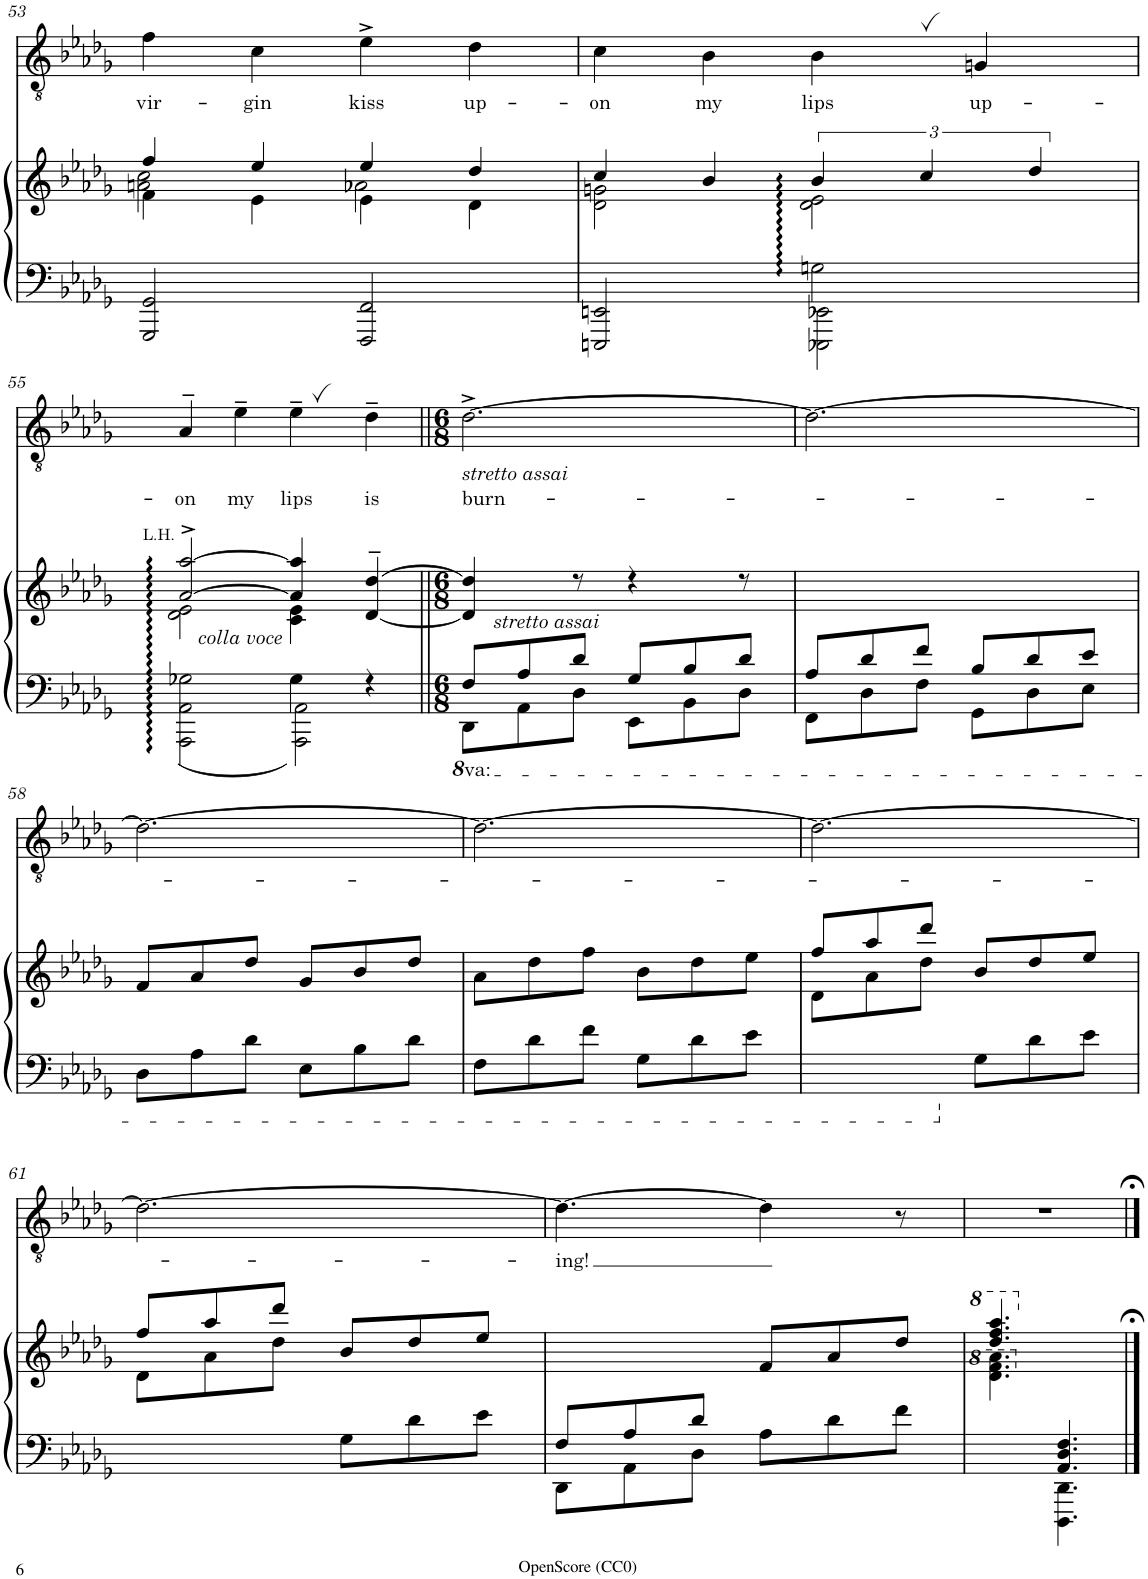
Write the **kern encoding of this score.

**kern	**kern	**kern	**text
*part2	*part2	*part1	*part1
*staff3	*staff2	*staff1	*staff1
*I"Piano	*	*I"Baritone	*
*I'Pno	*	*	*
!!LO:PB:g=z
*clefF4	*clefG2	*clefGv2	*
*k[b-e-a-d-g-]	*k[b-e-a-d-g-]	*k[b-e-a-d-g-]	*
*M4/4	*M4/4	*M4/4	*
=53	=53	=53	=53
*	*^	*	*
*	*	*^	*	*
!	!	!	!	!	!LO:LY:b
2GGG-/ 2GG-/	4ff/	2an\ 2cc\	4f\	4f\	vir-
!	!	!	!	!	!LO:LY:b
.	4ee-/	.	4e-\	4c\	-gin
!	!	!	!	!	!LO:LY:b
2FFF/ 2FF/	4ee-/	2a-X\	4e-\	4e-^\	kiss
!	!	!	!	!	!LO:LY:b
.	4dd-/	.	4d-\	4d-\	up-
=54	=54	=54	=54	=54	=54
*^	*	*	*	*	*
!	!	!	!	!	!	!LO:LY:b
*	*	*	*v	*v	*	*
2EEEn/ 2EEn/	2ryy	4cc/	2d-\ 2gn\	4c\	-on
!	!	!	!	!	!LO:LY:b
.	.	4b-/	.	4B-\	my
!	!	!	!	!	!LO:LY:b
2Gn\	2EEE-X\ 2EE-X\	6b-/	2d-\ 2e-\	4B-,\	lips
.	.	6cc/	.	.	.
!	!	!	!	!	!LO:LY:b
.	.	.	.	4Gn/	up-
.	.	6dd-/	.	.	.
!!LO:LB:g=z
=55	=55	=55	=55	=55	=55
!	!	!LO:TX:a:t=L.H.	!	!	!
!	!	!LO:TX:b:i:t=colla voce	!	!	!
!	!	!	!	!	!LO:LY:b
2G-X\	2AAA-\ 2AA-\	[2a-/^ [2aa-/^	2d-\ 2e-\	4A-~>/	-on
!	!	!	!	!	!LO:LY:b
.	.	.	.	4e-~\	my
!	!	!	!	!	!LO:LY:b
4G-\	2AAA-\ 2AA-\	4a-/] 4aa-/]	4c\ 4e-\	4e-~,\	lips
!	!	!	!	!	!LO:LY:b
4r	.	[<4d-/~> [4dd-/~>	4ryy	4d-~\	is
=56||	=56||	=56||	=56||	=56||	=56||
*M6/8	*	*M6/8	*	*M6/8	*
*8ba	*	*	*	*	*
!	!	!	!	!LO:TX:b:i:t=stretto assai	!
!	!	!	!	!	!LO:LY:b
8F/L	8DDD-\L	4d-/] 4dd-/]	8ryy	[2.d-^\	burn-
!	!	!	!LO:TX:b:i:t=stretto assai	!	!
8A-/	8AAA-\	.	2ryy	.	.
8d-/J	8DD-\J	8r	.	.	.
8G-/L	8EEE-\L	4r	.	.	.
8B-/	8BBB-\	.	.	.	.
8d-/J	8DD-\J	8r	8ryy	.	.
*	*	*v	*v	*	*
=57	=57	=57	=57	=57
8A-/L	8FFF\L	2.ryy	2.d-\_	.
8d-/	8DD-\	.	.	.
8f/J	8FF\J	.	.	.
8B-/L	8GGG-\L	.	.	.
8d-/	8DD-\	.	.	.
8e-/J	8EE-\J	.	.	.
*v	*v	*	*	*
!!LO:LB:g=z
=58	=58	=58	=58
8DD-\L	8f/L	2.d-\_	.
8AA-\	8a-/	.	.
8D-\J	8dd-/J	.	.
8EE-\L	8g-/L	.	.
8BB-\	8b-/	.	.
8D-\J	8dd-/J	.	.
=59	=59	=59	=59
8FF\L	8a-\L	2.d-\_	.
8D-\	8dd-\	.	.
8F\J	8ff\J	.	.
8GG-\L	8b-\L	.	.
8D-\	8dd-\	.	.
8E-\J	8ee-\J	.	.
=60	=60	=60	=60
*	*^	*	*
4.ryy	8ff/L	8D-\L	2.d-\_	.
.	8aa-/	8A-\	.	.
.	8ddd-/J	8d-\J	.	.
*	*X8ba	*	*	*
8G-\L	8b-/L	4.ryy	.	.
8d-\	8dd-/	.	.	.
8e-\J	8ee-/J	.	.	.
!!LO:LB:g=z
=61	=61	=61	=61	=61
4.ryy	8ff/L	8d-\L	2.d-\_	.
.	8aa-/	8a-\	.	.
.	8ddd-/J	8dd-\J	.	.
8G-\L	8b-/L	4.ryy	.	.
8d-\	8dd-/	.	.	.
8e-\J	8ee-/J	.	.	.
*	*v	*v	*	*
=62	=62	=62	=62
*^	*	*	*
!	!	!	!	!LO:LY:b
8F/L	8DD-\L	4.ryy	4.d-\_	-ing!
8A-/	8AA-\	.	.	.
8d-/J	8D-\J	.	.	.
4.ryy	8A-\L	8f/L	4d-\]	.
.	8d-\	8a-/	.	.
.	8f\J	8dd-/J	8r	.
=63	=63	=63	=63	=63
*	*	*8va	*	*
*	*	*^	*	*
*	*	*8va	*	*	*
4.ryy	4.ryy	4.ddd-/ 4.fff/ 4.aaa-/	4.dd-\ 4.ff\ 4.aa-\	2.r	.
*	*	*X8va	*	*	*
*	*	*X8va	*	*	*
4.AA-/ 4.D-/ 4.F/	4.DDD-\ 4.DD-\	4.ryy	4.ryy	.	.
*v	*v	*	*	*	*
*	*v	*v	*	*
==	==	==	==
*-	*-	*-	*-
